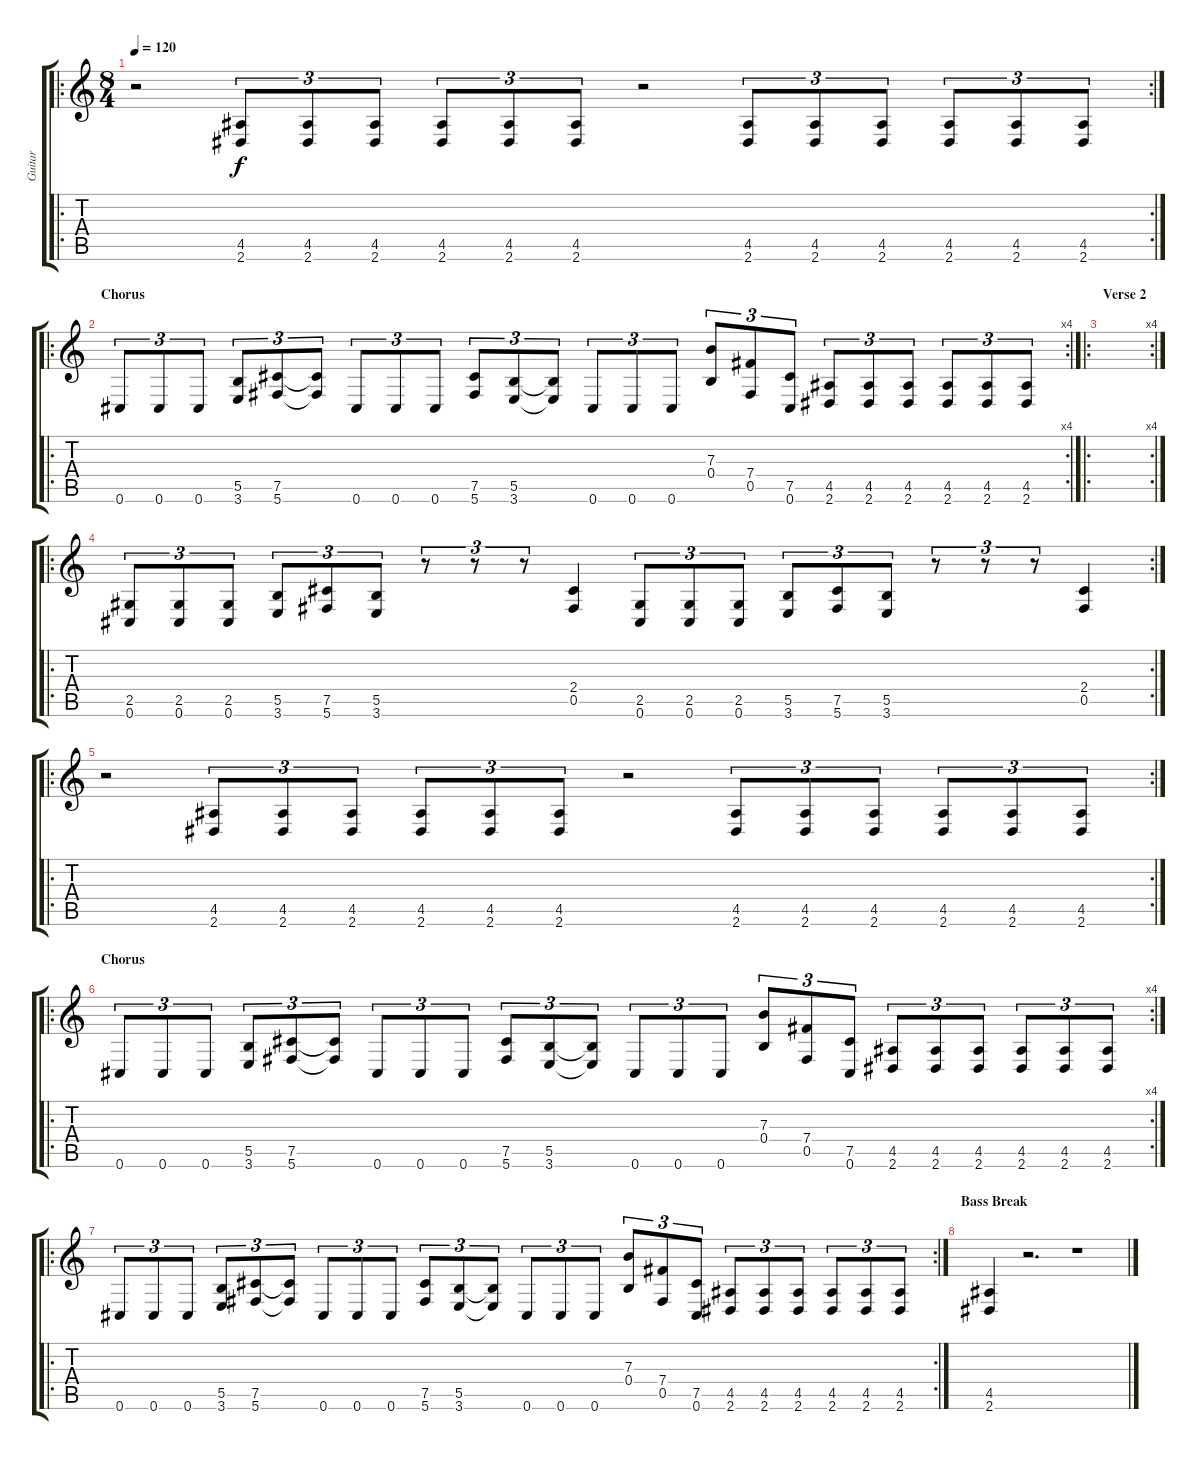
\track ("Guitar" "Guitar") {instrument distortionguitar}
\staff {score tabs}
\tuning (Db4 Ab3 E3 B2 Gb2 Db2) {hide}
\ro
\rc 2
\ts (8 4)
\tempo 120
\clef g2
\ks c
r.2{dy f instrument electricguitarmuted} (4.5 2.6).8{tu (3 2)} (4.5 2.6).8{tu (3 2)} (4.5 2.6).8{tu (3 2)} (4.5 2.6).8{tu (3 2)} (4.5 2.6).8{tu (3 2)} (4.5 2.6).8{tu (3 2)} r.2 (4.5 2.6).8{tu (3 2)} (4.5 2.6).8{tu (3 2)} (4.5 2.6).8{tu (3 2)} (4.5 2.6).8{tu (3 2)} (4.5 2.6).8{tu (3 2)} (4.5 2.6).8{tu (3 2)} |
\ro
\rc 4
\section ("" "Chorus")
0.6.8{tu (3 2) instrument distortionguitar} 0.6.8{tu (3 2)} 0.6.8{tu (3 2)} (5.5 3.6).8{tu (3 2)} (7.5 5.6).8{tu (3 2)} (7.5{t} 5.6{t}).8{tu (3 2)} 0.6.8{tu (3 2)} 0.6.8{tu (3 2)} 0.6.8{tu (3 2)} (7.5 5.6).8{tu (3 2)} (5.5 3.6).8{tu (3 2)} (5.5{t} 3.6{t}).8{tu (3 2)} 0.6.8{tu (3 2)} 0.6.8{tu (3 2)} 0.6.8{tu (3 2)} (7.3 0.4).8{tu (3 2)} (7.4 0.5).8{tu (3 2)} (7.5 0.6).8{tu (3 2)} (4.5 2.6).8{tu (3 2)} (4.5 2.6).8{tu (3 2)} (4.5 2.6).8{tu (3 2)} (4.5 2.6).8{tu (3 2)} (4.5 2.6).8{tu (3 2)} (4.5 2.6).8{tu (3 2)} |
\ro
\rc 4
\section ("" "Verse 2")
|
\ro
\rc 2
(2.5 0.6).8{tu (3 2) instrument electricguitarmuted} (2.5 0.6).8{tu (3 2)} (2.5 0.6).8{tu (3 2)} (5.5 3.6).8{tu (3 2)} (7.5 5.6).8{tu (3 2)} (5.5 3.6).8{tu (3 2)} r.8{tu (3 2)} r.8{tu (3 2)} r.8{tu (3 2)} (2.4 0.5).4{instrument distortionguitar} (2.5 0.6).8{tu (3 2) instrument electricguitarmuted} (2.5 0.6).8{tu (3 2)} (2.5 0.6).8{tu (3 2)} (5.5 3.6).8{tu (3 2)} (7.5 5.6).8{tu (3 2)} (5.5 3.6).8{tu (3 2)} r.8{tu (3 2)} r.8{tu (3 2)} r.8{tu (3 2)} (2.4 0.5).4{instrument distortionguitar} |
\ro
\rc 2
r.2{instrument electricguitarmuted} (4.5 2.6).8{tu (3 2)} (4.5 2.6).8{tu (3 2)} (4.5 2.6).8{tu (3 2)} (4.5 2.6).8{tu (3 2)} (4.5 2.6).8{tu (3 2)} (4.5 2.6).8{tu (3 2)} r.2 (4.5 2.6).8{tu (3 2)} (4.5 2.6).8{tu (3 2)} (4.5 2.6).8{tu (3 2)} (4.5 2.6).8{tu (3 2)} (4.5 2.6).8{tu (3 2)} (4.5 2.6).8{tu (3 2)} |
\ro
\rc 4
\section ("" "Chorus")
0.6.8{tu (3 2) instrument distortionguitar} 0.6.8{tu (3 2)} 0.6.8{tu (3 2)} (5.5 3.6).8{tu (3 2)} (7.5 5.6).8{tu (3 2)} (7.5{t} 5.6{t}).8{tu (3 2)} 0.6.8{tu (3 2)} 0.6.8{tu (3 2)} 0.6.8{tu (3 2)} (7.5 5.6).8{tu (3 2)} (5.5 3.6).8{tu (3 2)} (5.5{t} 3.6{t}).8{tu (3 2)} 0.6.8{tu (3 2)} 0.6.8{tu (3 2)} 0.6.8{tu (3 2)} (7.3 0.4).8{tu (3 2)} (7.4 0.5).8{tu (3 2)} (7.5 0.6).8{tu (3 2)} (4.5 2.6).8{tu (3 2)} (4.5 2.6).8{tu (3 2)} (4.5 2.6).8{tu (3 2)} (4.5 2.6).8{tu (3 2)} (4.5 2.6).8{tu (3 2)} (4.5 2.6).8{tu (3 2)} |
\ro
\rc 2
0.6.8{tu (3 2)} 0.6.8{tu (3 2)} 0.6.8{tu (3 2)} (5.5 3.6).8{tu (3 2)} (7.5 5.6).8{tu (3 2)} (7.5{t} 5.6{t}).8{tu (3 2)} 0.6.8{tu (3 2)} 0.6.8{tu (3 2)} 0.6.8{tu (3 2)} (7.5 5.6).8{tu (3 2)} (5.5 3.6).8{tu (3 2)} (5.5{t} 3.6{t}).8{tu (3 2)} 0.6.8{tu (3 2)} 0.6.8{tu (3 2)} 0.6.8{tu (3 2)} (7.3 0.4).8{tu (3 2)} (7.4 0.5).8{tu (3 2)} (7.5 0.6).8{tu (3 2)} (4.5 2.6).8{tu (3 2)} (4.5 2.6).8{tu (3 2)} (4.5 2.6).8{tu (3 2)} (4.5 2.6).8{tu (3 2)} (4.5 2.6).8{tu (3 2)} (4.5 2.6).8{tu (3 2)} |
\section ("" "Bass Break")
(4.5 2.6).4 r.2{d} r.1
